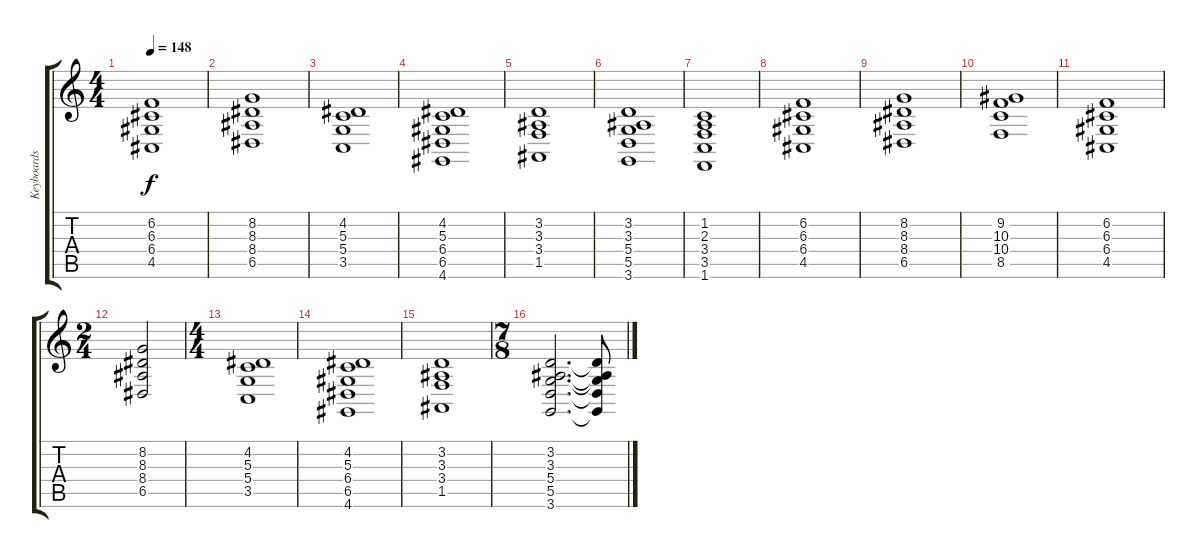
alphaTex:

\track ("Keyboards Rhythm" "Keyboards ") {instrument stringensemble1}
\staff {score tabs}
\tuning (E4 B3 G3 D3 A2 E2) {hide}
\ts (4 4)
\tempo 148
\clef g2
\ks c
(6.2 6.3 6.4 4.5).1{dy f} |
(8.2 8.3 8.4 6.5).1 |
(4.2 5.3 5.4 3.5).1 |
(4.2 5.3 6.4 6.5 4.6).1 |
(3.2 3.3 3.4 1.5).1 |
(3.2 3.3 5.4 5.5 3.6).1 |
(1.2 2.3 3.4 3.5 1.6).1 |
(6.2 6.3 6.4 4.5).1 |
(8.2 8.3 8.4 6.5).1 |
(9.2 10.3 10.4 8.5).1 |
(6.2 6.3 6.4 4.5).1 |
\ts (2 4)
(8.2 8.3 8.4 6.5).2 |
\ts (4 4)
(4.2 5.3 5.4 3.5).1 |
(4.2 5.3 6.4 6.5 4.6).1 |
(3.2 3.3 3.4 1.5).1 |
\ts (7 8)
(3.2 3.3 5.4 5.5 3.6).2{d} (3.2{t} 3.3{t} 5.4{t} 5.5{t} 3.6{t}).8
